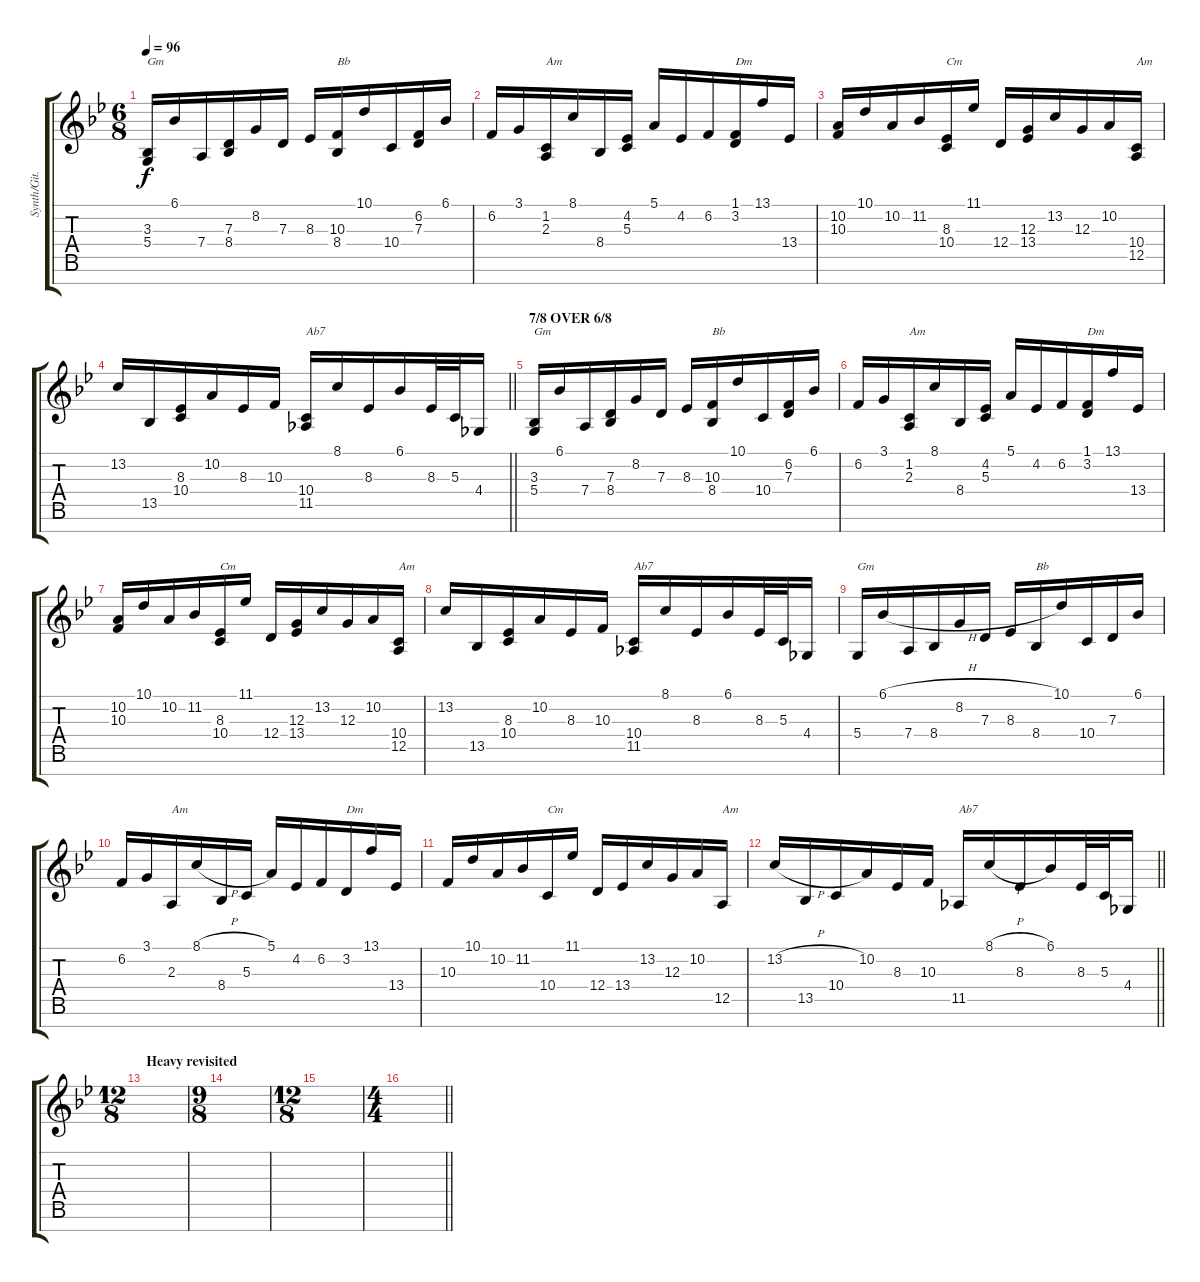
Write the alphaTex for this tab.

\track ("Synth/Git." "Synth/Git.") {instrument marimba}
\staff {score tabs}
\tuning (E4 B3 G3 D3 A2 E2 B1) {hide}
\ts (6 8)
\tempo 96
\clef g2
\ks gminor
(3.3 5.4).16{txt "Gm" dy f volume 13} 6.1.16 7.4.16 (7.3 8.4).16 8.2.16 7.3.16 8.3.16 (10.3 8.4).16{txt "Bb"} 10.1.16 10.4.16 (6.2 7.3).16 6.1.16 |
6.2.16 3.1.16 (1.2 2.3).16{txt "Am"} 8.1.16 8.4.16 (4.2 5.3).16 5.1.16 4.2.16 6.2.16 (1.1 3.2).16{txt "Dm"} 13.1.16 13.4.16 |
(10.2 10.3).16 10.1.16 10.2.16 11.2.16 (8.3 10.4).16{txt "Cm"} 11.1.16 12.4.16 (12.3 13.4).16 13.2.16 12.3.16 10.2.16 (10.4 12.5).16{txt "Am"} |
\barLineRight lightlight
13.2.16 13.5.16 (8.3 10.4).16 10.2.16 8.3.16 10.3.16 (10.4 11.5).16{txt "Ab7"} 8.1.16 8.3.16 6.1.16 8.3.32 5.3.32 4.4.16 |
\section ("" "7/8 OVER 6/8")
(3.3 5.4).16{txt "Gm"} 6.1.16 7.4.16 (7.3 8.4).16 8.2.16 7.3.16 8.3.16 (10.3 8.4).16{txt "Bb"} 10.1.16 10.4.16 (6.2 7.3).16 6.1.16 |
6.2.16 3.1.16 (1.2 2.3).16{txt "Am"} 8.1.16 8.4.16 (4.2 5.3).16 5.1.16 4.2.16 6.2.16 (1.1 3.2).16{txt "Dm"} 13.1.16 13.4.16 |
(10.2 10.3).16 10.1.16 10.2.16 11.2.16 (8.3 10.4).16{txt "Cm"} 11.1.16 12.4.16 (12.3 13.4).16 13.2.16 12.3.16 10.2.16 (10.4 12.5).16{txt "Am"} |
13.2.16 13.5.16 (8.3 10.4).16 10.2.16 8.3.16 10.3.16 (10.4 11.5).16{txt "Ab7"} 8.1.16 8.3.16 6.1.16 8.3.32 5.3.32 4.4.16 |
5.4.16{txt "Gm"} 6.1{h}.16 7.4.16 8.4.16 8.2.16 7.3.16 8.3.16 8.4.16{txt "Bb"} 10.1.16 10.4.16 7.3.16 6.1.16 |
6.2.16 3.1.16 2.3.16{txt "Am"} 8.1{h}.16 8.4.16 5.3.16 5.1.16 4.2.16 6.2.16 3.2.16{txt "Dm"} 13.1.16 13.4.16 |
10.3.16 10.1.16 10.2.16 11.2.16 10.4.16{txt "Cm"} 11.1.16 12.4.16 13.4.16 13.2.16 12.3.16 10.2.16 12.5.16{txt "Am"} |
\barLineRight lightlight
13.2{h}.16 13.5.16 10.4.16 10.2.16 8.3.16 10.3.16 11.5.16{txt "Ab7"} 8.1{h}.16 8.3.16 6.1.16 8.3.32 5.3.32 4.4.16 |
\ts (12 8)
\section ("" "Heavy revisited")
|
\ts (9 8)
|
\ts (12 8)
|
\ts (4 4)
\barLineRight lightlight
